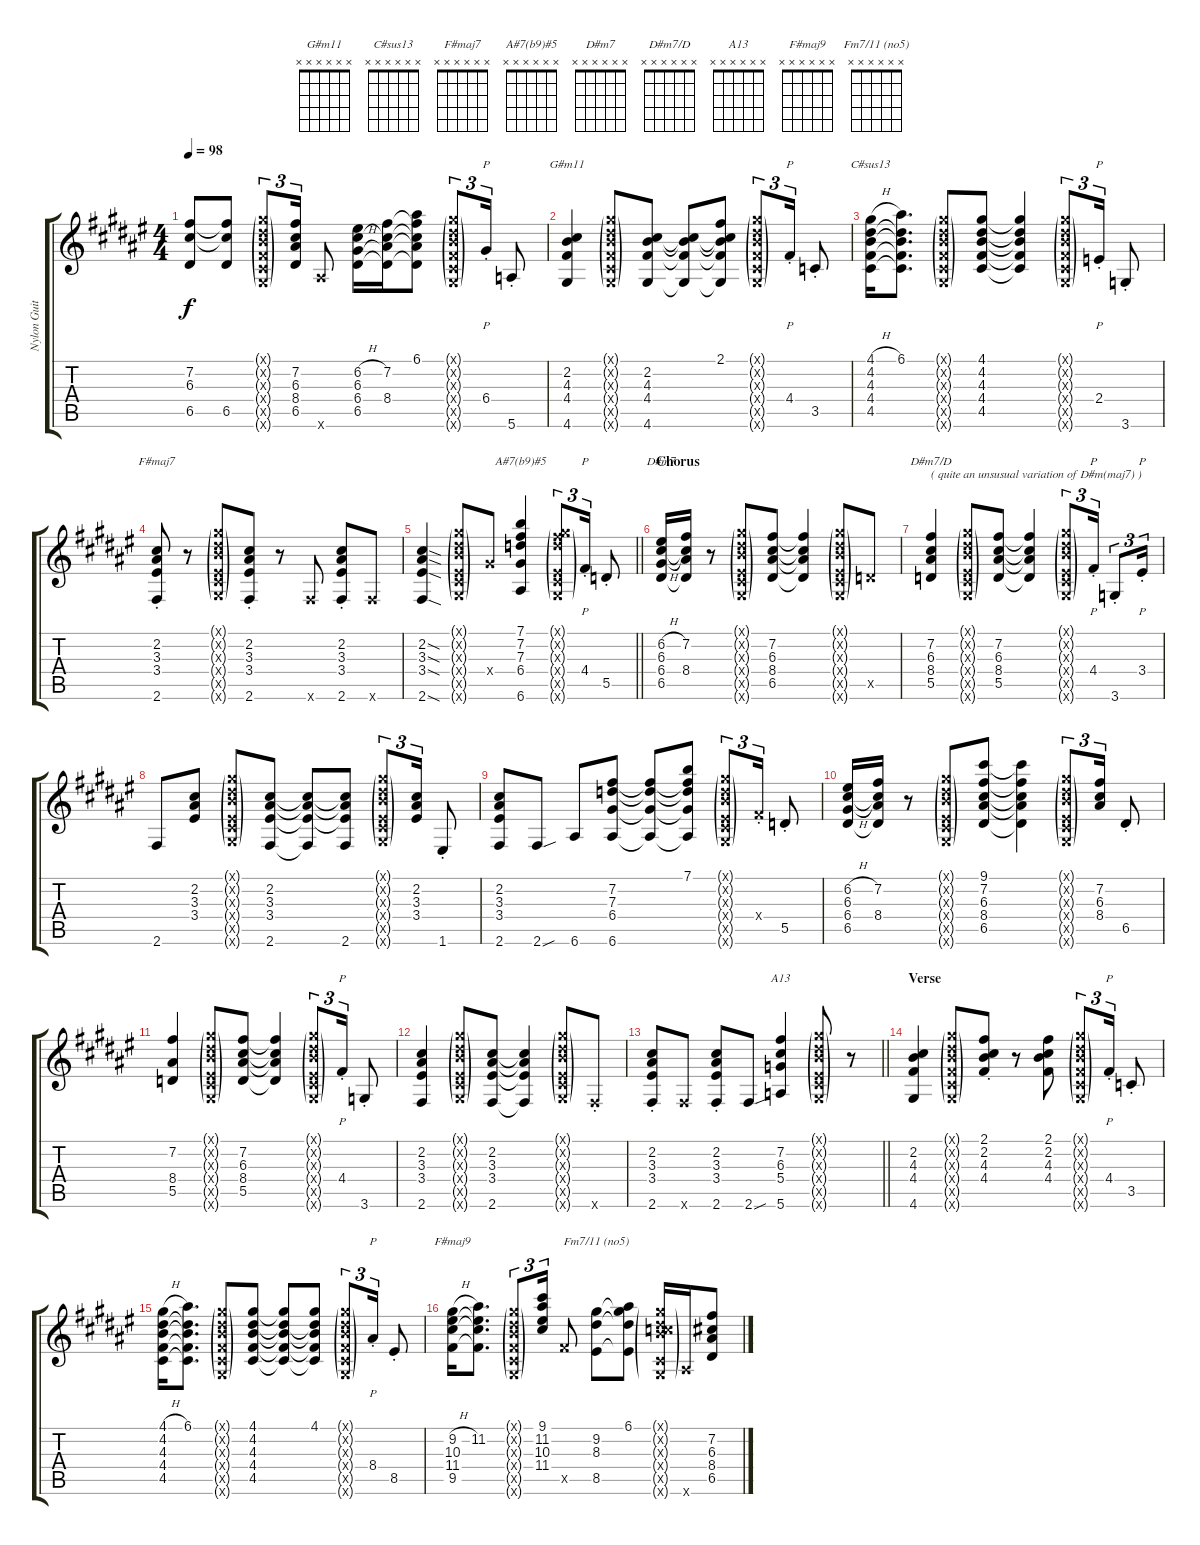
\track ("Nylon Guitar" "Nylon Guit") {instrument acousticguitarnylon}
\staff {score tabs}
\tuning (E4 B3 G3 D3 A2 E2) {hide}
\chord ("G#m11" x x x x x x)
\chord ("C#sus13" x x x x x x)
\chord ("F#maj7" x x x x x x)
\chord ("A#7(b9)#5" x x x x x x)
\chord ("D#m7" x x x x x x)
\chord ("D#m7/D" x x x x x x)
\chord ("A13" x x x x x x)
\chord ("F#maj9" x x x x x x)
\chord ("Fm7/11 (no5)" x x x x x x)
\ts (4 4)
\tempo 98
\clef g2
\ks f#
(7.2{t} 6.3{t} 6.5{t}).8{dy f} (7.2{t} 6.3{t} 6.5).8 (4.1{g x} 4.2{g x} 4.3{g x} 4.4{g x} 4.5{g x} 4.6{g x}).8{tu (3 2)} (7.2 6.3 8.4 6.5).16{tu (3 2)} 6.6{x}.8 (6.2{h} 6.3 6.4{h} 6.5).16 (7.2 6.3{t} 8.4 6.5{t}).16 (6.1 7.2{t} 6.3{t} 8.4{t} 6.5{t}).8 (4.1{g x} 4.2{g x} 4.3{g x} 4.4{g x} 4.5{g x} 4.6{g x}).8{tu (3 2)} 6.4{st}.16{p tu (3 2)} 5.6{st}.8 |
(2.2 4.3 4.4 4.6).4{ch "G#m11"} (4.1{g x} 4.2{g x} 4.3{g x} 4.4{g x} 4.5{g x} 4.6{g x}).8 (2.2 4.3 4.4 4.6).8 (2.2{t} 4.3{t} 4.4{t} 4.6{t}).8 (2.1 2.2{t} 4.3{t} 4.4{t} 4.6{t}).8 (4.1{g x} 4.2{g x} 4.3{g x} 4.4{g x} 4.5{g x} 4.6{g x}).8{tu (3 2)} 4.4{st}.16{p tu (3 2)} 3.5{st}.8 |
(4.1{h} 4.2 4.3 4.4 4.5).16{ch "C#sus13"} (6.1 4.2{t} 4.3{t} 4.4{t} 4.5{t}).8{d} (4.1{g x} 4.2{g x} 4.3{g x} 4.4{g x} 4.5{g x} 4.6{g x}).8 (4.1 4.2 4.3 4.4 4.5).8 (4.1{t} 4.2{t} 4.3{t} 4.4{t} 4.5{t}).4 (4.1{g x} 4.2{g x} 4.3{g x} 4.4{g x} 4.5{g x} 4.6{g x}).8{tu (3 2)} 2.4{st}.16{p tu (3 2)} 3.6{st}.8 |
(2.2{st} 3.3{st} 3.4{st} 2.6{st}).8{ch "F#maj7"} r.8 (4.1{g x} 4.2{g x} 4.3{g x} 3.4{g x} 4.5{g x} 4.6{g x}).8 (2.2{st} 3.3{st} 3.4{st} 2.6{st}).8 r.8 2.6{x}.8 (2.2{st} 3.3{st} 3.4{st} 2.6{st}).8 2.6{x}.8 |
\barLineRight lightlight
(2.2{sod} 3.3{sod} 3.4{sod} 2.6{sod}).4 (4.1{g x} 4.2{g x} 4.3{g x} 3.4{g x} 4.5{g x} 4.6{g x}).8 6.4{x}.8 (7.1 7.2 7.3 6.4 6.6).4{ch "A#7(b9)#5"} (4.1{g x} 7.2{g x} 7.3{g x} 3.4{g x} 4.5{g x} 4.6{g x}).8{tu (3 2)} 4.4{st}.16{p tu (3 2)} 5.5{st}.8 |
\section ("" "Chorus")
(6.2{h} 6.3 6.4{h} 6.5).16{ch "D#m7"} (7.2 6.3{t} 8.4 6.5{t}).16 r.8 (4.1{g x} 4.2{g x} 4.3{g x} 3.4{g x} 4.5{g x} 4.6{g x}).8 (7.2 6.3 8.4 6.5).8 (7.2{t} 6.3{t} 8.4{t} 6.5{t}).4 (4.1{g x} 4.2{g x} 4.3{g x} 3.4{g x} 4.5{g x} 4.6{g x}).8 5.5{x}.8 |
(7.2 6.3 8.4 5.5).4{ch "D#m7/D" txt "( quite an unsusual variation of D#m(maj7) )"} (4.1{g x} 4.2{g x} 4.3{g x} 3.4{g x} 4.5{g x} 4.6{g x}).8 (7.2 6.3 8.4 5.5).8 (7.2{t} 6.3{t} 8.4{t} 5.5{t}).4 (4.1{g x} 4.2{g x} 4.3{g x} 3.4{g x} 4.5{g x} 4.6{g x}).8{tu (3 2)} 4.4{st}.16{p tu (3 2)} 3.6{st}.8{tu (3 2)} 3.4{st}.16{p tu (3 2)} |
2.6.8 (2.2 3.3 3.4).8 (4.1{g x} 4.2{g x} 4.3{g x} 3.4{g x} 4.5{g x} 4.6{g x}).8 (2.2 3.3 3.4 2.6).8 (2.2{t} 3.3{t} 3.4{t} 2.6{t}).8 (2.2{t} 3.3{t} 3.4{t} 2.6).8 (4.1{g x} 4.2{g x} 4.3{g x} 3.4{g x} 4.5{g x} 4.6{g x}).8{tu (3 2)} (2.2 3.3 3.4).16{tu (3 2)} 1.6{st}.8 |
(2.2 3.3 3.4 2.6).8 2.6{sou}.8 6.6.8 (7.2 7.3 6.4 6.6).8 (7.2{t} 7.3{t} 6.4{t} 6.6{t}).8 (7.1 7.2{t} 7.3{t} 6.4{t} 6.6{t}).8 (4.1{g x} 3.2{g x} 4.3{g x} 3.4{g x} 4.5{g x} 4.6{g x}).8{tu (3 2)} 4.4{st x}.16{tu (3 2)} 5.5{st}.8 |
(6.2{h} 6.3 6.4{h} 6.5).16 (7.2 6.3{t} 8.4 6.5{t}).16 r.8 (4.1{g x} 4.2{g x} 4.3{g x} 3.4{g x} 4.5{g x} 4.6{g x}).8 (9.1 7.2 6.3 8.4 6.5).8 (9.1{t} 7.2{t} 6.3{t} 8.4{t} 6.5{t}).4 (4.1{g x} 4.2{g x} 4.3{g x} 3.4{g x} 4.5{g x} 4.6{g x}).8{tu (3 2)} (7.2 6.3 8.4).16{tu (3 2)} 6.5{st}.8 |
(7.2 8.4 5.5).4 (4.1{g x} 4.2{g x} 4.3{g x} 3.4{g x} 4.5{g x} 4.6{g x}).8 (7.2 6.3 8.4 5.5).8 (7.2{t} 6.3{t} 8.4{t} 5.5{t}).4 (4.1{g x} 4.2{g x} 4.3{g x} 3.4{g x} 4.5{g x} 4.6{g x}).8{tu (3 2)} 4.4{st}.16{p tu (3 2)} 3.6{st}.8 |
(2.2 3.3 3.4 2.6).4 (4.1{g x} 4.2{g x} 4.3{g x} 3.4{g x} 4.5{g x} 4.6{g x}).8 (2.2 3.3 3.4 2.6).8 (2.2{t} 3.3{t} 3.4{t} 2.6{t}).4 (4.1{g x} 4.2{g x} 4.3{g x} 3.4{g x} 4.5{g x} 4.6{g x}).8 2.6{st x}.8 |
\barLineRight lightlight
(2.2{st} 3.3{st} 3.4{st} 2.6{st}).8 2.6{x}.8 (2.2{st} 3.3{st} 3.4{st} 2.6{st}).8 2.6{sou}.8 (7.2 6.3 5.4 5.6).4{ch "A13"} (4.1{g x} 4.2{g x} 4.3{g x} 3.4{g x} 4.5{g x} 4.6{g x}).8 r.8 |
\section ("" "Verse")
(2.2 4.3 4.4 4.6).4 (4.1{g x} 4.2{g x} 4.3{g x} 4.4{g x} 4.5{g x} 4.6{g x}).8 (2.1{st} 2.2{st} 4.3{st} 4.4{st}).8 r.8 (2.1 2.2 4.3 4.4).8 (4.1{g x} 4.2{g x} 4.3{g x} 4.4{g x} 4.5{g x} 4.6{g x}).8{tu (3 2)} 4.4{st}.16{p tu (3 2)} 3.5{st}.8 |
(4.1{h} 4.2 4.3 4.4 4.5).16 (6.1 4.2{t} 4.3{t} 4.4{t} 4.5{t}).8{d} (4.1{g x} 4.2{g x} 4.3{g x} 4.4{g x} 4.5{g x} 4.6{g x}).8 (4.1 4.2 4.3 4.4 4.5).8 (4.1{t} 4.2{t} 4.3{t} 4.4{t} 4.5{t}).8 (4.1 4.2{t} 4.3{t} 4.4{t} 4.5{t}).8 (4.1{g x} 4.2{g x} 4.3{g x} 4.4{g x} 4.5{g x} 4.6{g x}).8{tu (3 2)} 8.4{st}.16{p tu (3 2)} 8.5{st}.8 |
(9.2{h} 10.3 11.4 9.5).16{ch "F#maj9"} (11.2 10.3{t} 11.4{t} 9.5{t}).8{d} (4.1{g x} 4.2{g x} 4.3{g x} 4.4{g x} 4.5{g x} 4.6{g x}).8{tu (3 2)} (9.1 11.2 10.3 11.4).16{tu (3 2)} 9.5{x}.8 (9.2 8.3 8.5).8{ch "Fm7/11 (no5)"} (6.1 9.2{t} 8.3{t} 8.5{t}).8 (4.1{g x} 4.2{g x} 4.3{g x} 10.4{g x} 4.5{g x} 4.6{g x}).16 6.6{x}.16 (7.2 6.3 8.4 6.5).8
